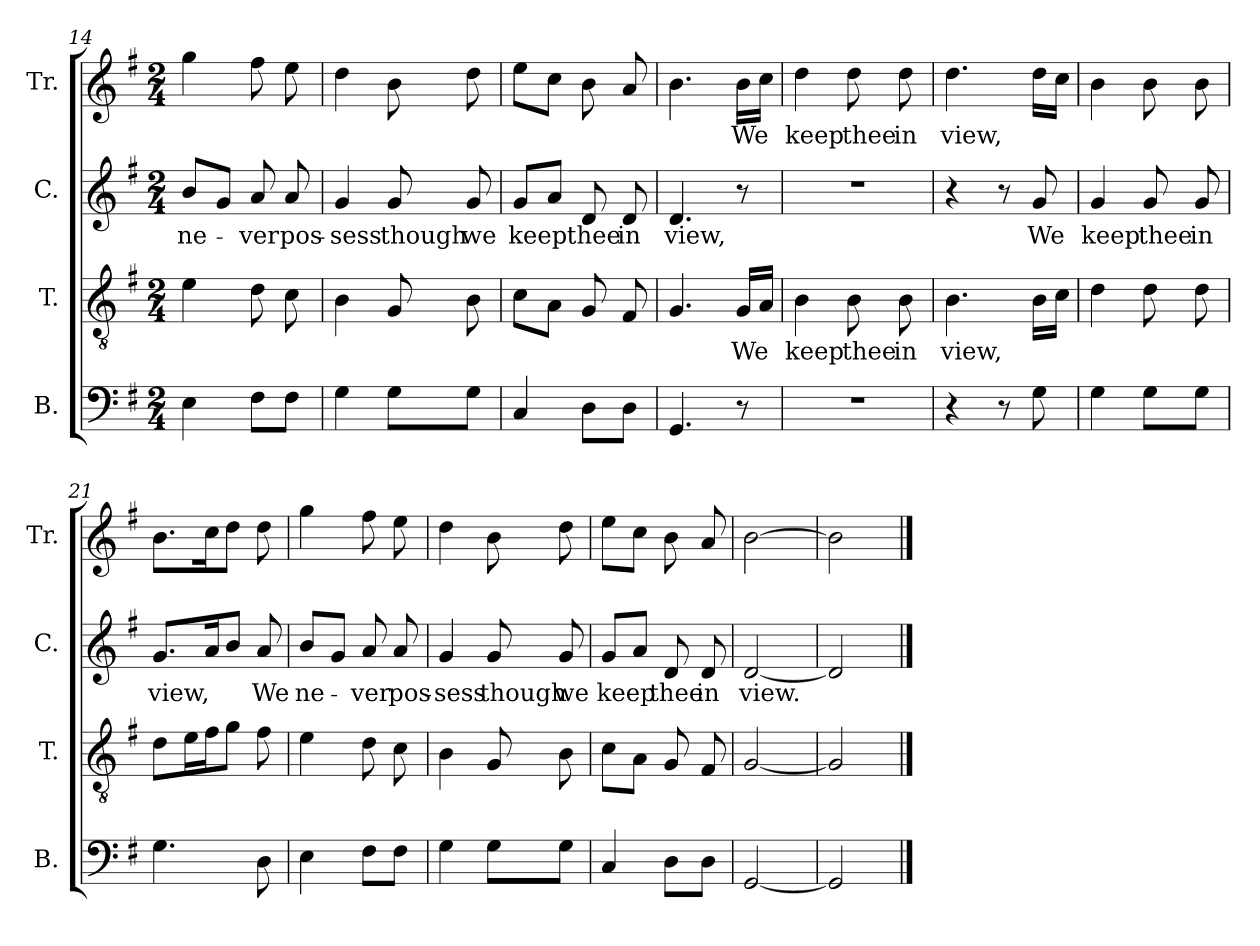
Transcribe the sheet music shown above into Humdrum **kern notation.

**kern	**kern	**text	**kern	**text	**kern	**text
*part4	*part3	*part3	*part2	*part2	*part1	*part1
*staff4	*staff3	*staff3	*staff2	*staff2	*staff1	*staff1
*I"B.	*I"T.	*	*I"C.	*	*I"Tr.	*
*I'B.	*I'T.	*	*I'C.	*	*I'Tr.	*
*clefF4	*clefGv2	*	*clefG2	*	*clefG2	*
*k[f#]	*k[f#]	*	*k[f#]	*	*k[f#]	*
*M2/4	*M2/4	*	*M2/4	*	*M2/4	*
=14	=14	=14	=14	=14	=14	=14
4E\	4e\	.	8b/L	ne-	4gg\	.
.	.	.	8g/J	.	.	.
8F#\L	8d\	.	8a/	-ver	8ff#\	.
8F#\J	8c\	.	8a/	pos-	8ee\	.
=15	=15	=15	=15	=15	=15	=15
4G\	4B\	.	4g/	-sess	4dd\	.
8G\L	8G/	.	8g/	though	8b\	.
8G\J	8B\	.	8g/	we	8dd\	.
=16	=16	=16	=16	=16	=16	=16
4C/	8c\L	.	8g/L	keep	8ee\L	.
.	8A\J	.	8a/J	.	8cc\J	.
8D\L	8G/	.	8d/	thee	8b\	.
8D\J	8F#/	.	8d/	in	8a/	.
=17	=17	=17	=17	=17	=17	=17
4.GG/	4.G/	.	4.d/	view,	4.b\	.
8r	16G/LL	We	8r	.	16b\LL	We
.	16A/JJ	.	.	.	16cc\JJ	.
!!LO:LB:g=z
=18	=18	=18	=18	=18	=18	=18
2r	4B\	keep	2r	.	4dd\	keep
.	8B\	thee	.	.	8dd\	thee
.	8B\	in	.	.	8dd\	in
=19	=19	=19	=19	=19	=19	=19
4r	4.B\	view,	4r	.	4.dd\	view,
8r	.	.	8r	.	.	.
8G\	16B\LL	.	8g/	We	16dd\LL	.
.	16c\JJ	.	.	.	16cc\JJ	.
=20	=20	=20	=20	=20	=20	=20
4G\	4d\	.	4g/	keep	4b\	.
8G\L	8d\	.	8g/	thee	8b\	.
8G\J	8d\	.	8g/	in	8b\	.
=21	=21	=21	=21	=21	=21	=21
4.G\	8d\L	.	8.g/L	view,	8.b\L	.
.	16e\L	.	.	.	.	.
.	16f#\J	.	16a/K	.	16cc\K	.
.	8g\J	.	8b/J	.	8dd\J	.
8D\	8f#\	.	8a/	We	8dd\	.
=22	=22	=22	=22	=22	=22	=22
4E\	4e\	.	8b/L	ne-	4gg\	.
.	.	.	8g/J	.	.	.
8F#\L	8d\	.	8a/	-ver	8ff#\	.
8F#\J	8c\	.	8a/	pos-	8ee\	.
=23	=23	=23	=23	=23	=23	=23
4G\	4B\	.	4g/	-sess	4dd\	.
8G\L	8G/	.	8g/	though	8b\	.
8G\J	8B\	.	8g/	we	8dd\	.
=24	=24	=24	=24	=24	=24	=24
4C/	8c\L	.	8g/L	keep	8ee\L	.
.	8A\J	.	8a/J	.	8cc\J	.
8D\L	8G/	.	8d/	thee	8b\	.
8D\J	8F#/	.	8d/	in	8a/	.
=25	=25	=25	=25	=25	=25	=25
[2GG/	[2G/	.	[2d/	view.	[2b\	.
=26	=26	=26	=26	=26	=26	=26
2GG/]	2G/]	.	2d/]	.	2b\]	.
==	==	==	==	==	==	==
*-	*-	*-	*-	*-	*-	*-
